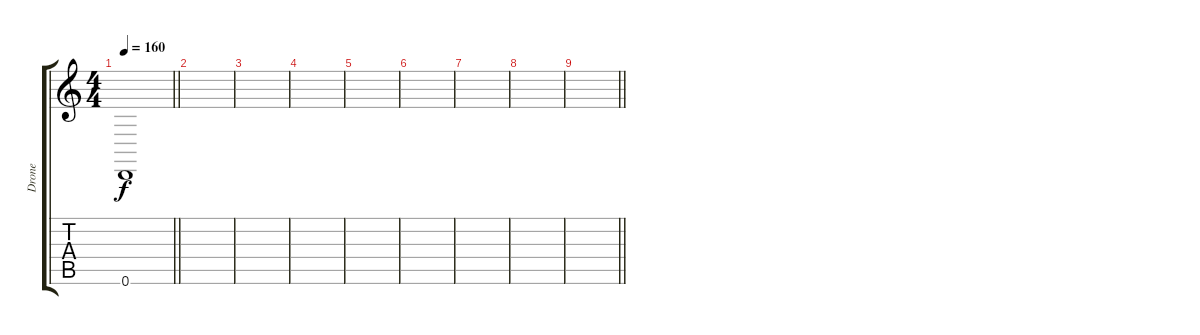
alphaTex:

\track ("Drone" "Drone") {instrument stringensemble1}
\staff {score tabs}
\tuning (E4 B3 G3 D3 A2 D2) {hide}
\ts (4 4)
\tempo 160
\clef g2
\barLineRight lightlight
\ks c
0.6{t}.1{dy f volume 5} |
|
|
|
|
|
|
|
\barLineRight lightlight
